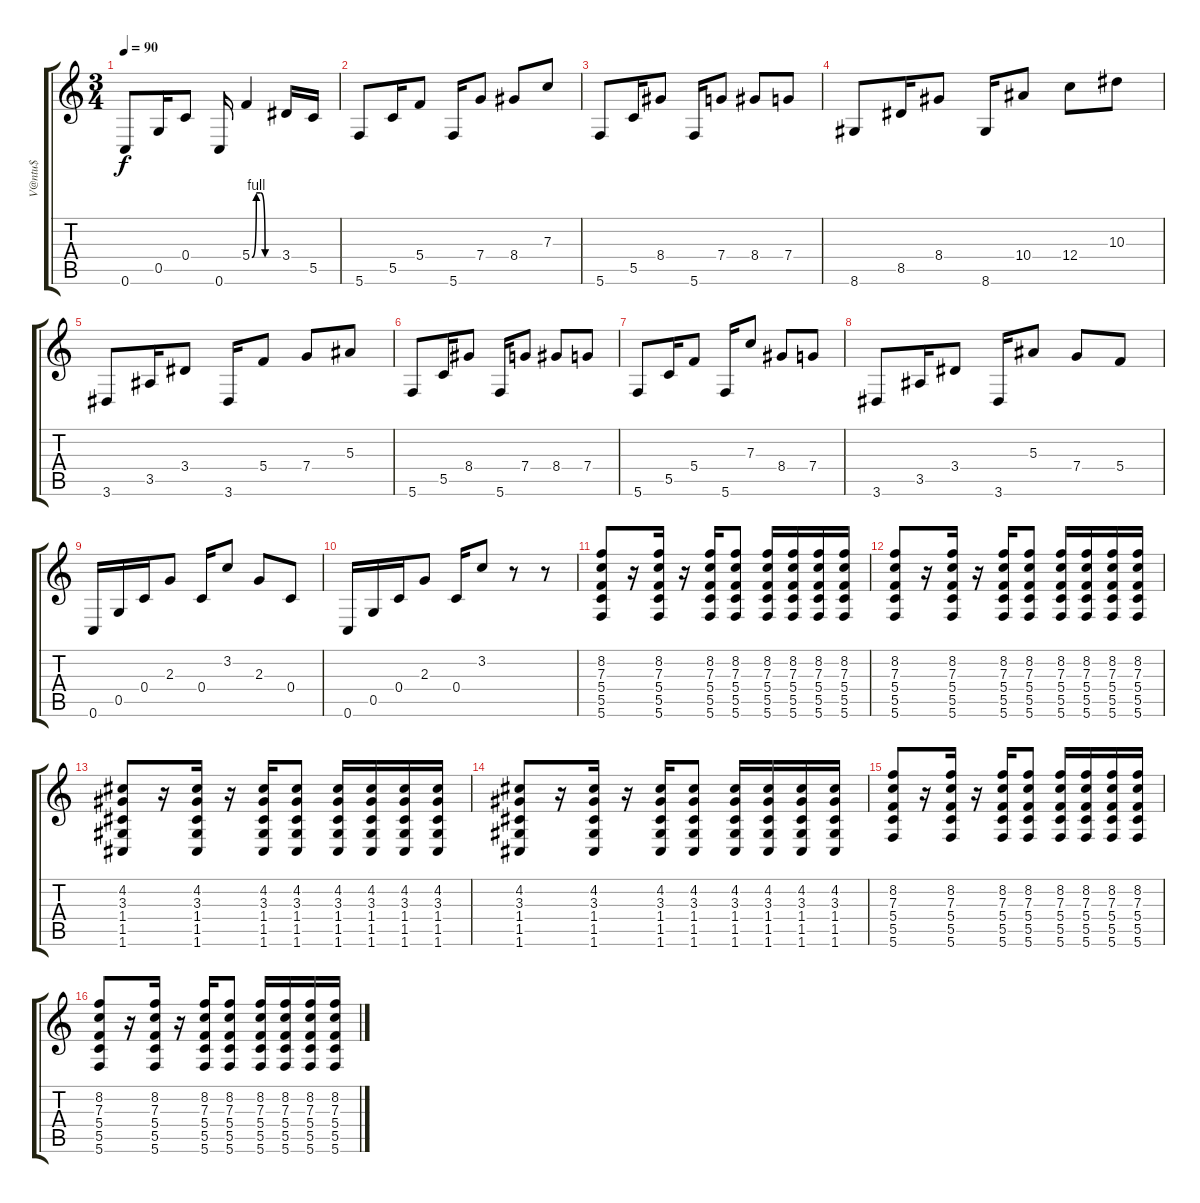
\track ("V@ntu$" "V@ntu$") {instrument acousticguitarsteel}
\staff {score tabs}
\tuning (D4 A3 F3 C3 G2 C2) {hide}
\ts (3 4)
\tempo 90
\clef g2
\ks c
0.6.8{dy f} 0.5.16 0.4.8 0.6.16 5.4{be (custom 0 0 10 4 20 4 30 0 60 0)}.4 3.4.16 5.5.16 |
5.6.8 5.5.16 5.4.8 5.6.16 7.4.8 8.4.8 7.3.8 |
5.6.8 5.5.16 8.4.8 5.6.16 7.4.8 8.4.8 7.4.8 |
8.6.8 8.5.16 8.4.8 8.6.16 10.4.8 12.4.8 10.3.8 |
3.6.8 3.5.16 3.4.8 3.6.16 5.4.8 7.4.8 5.3.8 |
5.6.8 5.5.16 8.4.8 5.6.16 7.4.8 8.4.8 7.4.8 |
5.6.8 5.5.16 5.4.8 5.6.16 7.3.8 8.4.8 7.4.8 |
3.6.8 3.5.16 3.4.8 3.6.16 5.3.8 7.4.8 5.4.8 |
0.6.16 0.5.16 0.4.16 2.3.8 0.4.16 3.2.8 2.3.8 0.4.8 |
0.6.16 0.5.16 0.4.16 2.3.8 0.4.16 3.2.8 r.8 r.8 |
(8.2 7.3 5.4 5.5 5.6).8 r.16 (8.2 7.3 5.4 5.5 5.6).16 r.16 (8.2 7.3 5.4 5.5 5.6).16 (8.2 7.3 5.4 5.5 5.6).8 (8.2 7.3 5.4 5.5 5.6).16 (8.2 7.3 5.4 5.5 5.6).16 (8.2 7.3 5.4 5.5 5.6).16 (8.2 7.3 5.4 5.5 5.6).16 |
(8.2 7.3 5.4 5.5 5.6).8 r.16 (8.2 7.3 5.4 5.5 5.6).16 r.16 (8.2 7.3 5.4 5.5 5.6).16 (8.2 7.3 5.4 5.5 5.6).8 (8.2 7.3 5.4 5.5 5.6).16 (8.2 7.3 5.4 5.5 5.6).16 (8.2 7.3 5.4 5.5 5.6).16 (8.2 7.3 5.4 5.5 5.6).16 |
(4.2 3.3 1.4 1.5 1.6).8 r.16 (4.2 3.3 1.4 1.5 1.6).16 r.16 (4.2 3.3 1.4 1.5 1.6).16 (4.2 3.3 1.4 1.5 1.6).8 (4.2 3.3 1.4 1.5 1.6).16 (4.2 3.3 1.4 1.5 1.6).16 (4.2 3.3 1.4 1.5 1.6).16 (4.2 3.3 1.4 1.5 1.6).16 |
(4.2 3.3 1.4 1.5 1.6).8 r.16 (4.2 3.3 1.4 1.5 1.6).16 r.16 (4.2 3.3 1.4 1.5 1.6).16 (4.2 3.3 1.4 1.5 1.6).8 (4.2 3.3 1.4 1.5 1.6).16 (4.2 3.3 1.4 1.5 1.6).16 (4.2 3.3 1.4 1.5 1.6).16 (4.2 3.3 1.4 1.5 1.6).16 |
(8.2 7.3 5.4 5.5 5.6).8 r.16 (8.2 7.3 5.4 5.5 5.6).16 r.16 (8.2 7.3 5.4 5.5 5.6).16 (8.2 7.3 5.4 5.5 5.6).8 (8.2 7.3 5.4 5.5 5.6).16 (8.2 7.3 5.4 5.5 5.6).16 (8.2 7.3 5.4 5.5 5.6).16 (8.2 7.3 5.4 5.5 5.6).16 |
(8.2 7.3 5.4 5.5 5.6).8 r.16 (8.2 7.3 5.4 5.5 5.6).16 r.16 (8.2 7.3 5.4 5.5 5.6).16 (8.2 7.3 5.4 5.5 5.6).8 (8.2 7.3 5.4 5.5 5.6).16 (8.2 7.3 5.4 5.5 5.6).16 (8.2 7.3 5.4 5.5 5.6).16 (8.2 7.3 5.4 5.5 5.6).16
